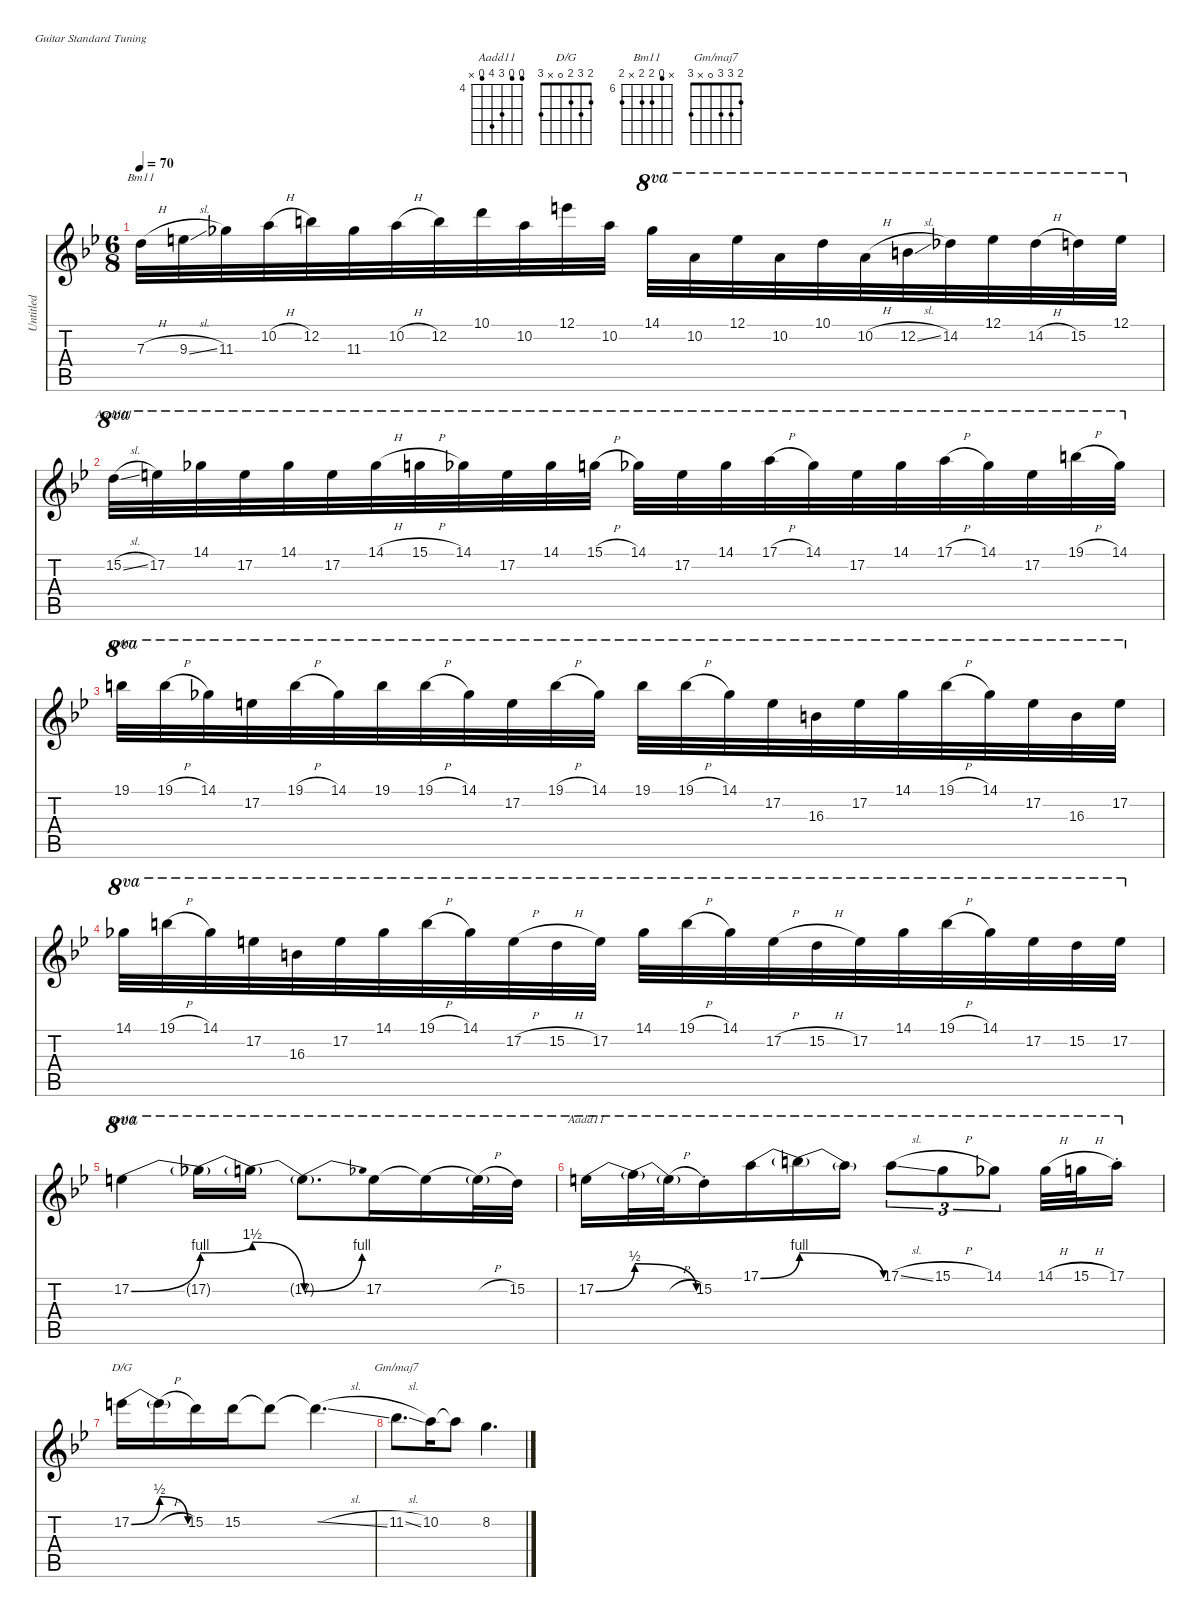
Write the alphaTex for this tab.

\defaultSystemsLayout 4
\hideDynamics
\bracketExtendMode nobrackets
\otherSystemsTrackNameOrientation horizontal
\track ("Untitled" "Untitled") {instrument overdrivenguitar}
\staff {score tabs}
\tuning (E4 B3 G3 D3 A2 E2)
\chord ("Aadd11" 3 3 6 7 3 x) {firstfret 4}
\chord ("D/G" 2 3 2 0 x 3)
\chord ("Bm11" x 5 7 7 x 7) {firstfret 6}
\chord ("Gm/maj7" 2 3 3 0 x 3)
\ts (6 8)
\tempo 70
\clef g2
\ks bb
7.3{h acc forcenatural}.32{ch "Bm11" dy mf beam Down} 9.3{sl acc forcenatural}.32{beam Down} 11.3{acc b}.32{beam Down} 10.2{h acc forcenatural}.32{beam Down} 12.2{acc forcenatural}.32{beam Down} 11.3{acc b}.32{beam Down} 10.2{h acc forcenatural}.32{beam Down} 12.2{acc forcenatural}.32{beam Down} 10.1{acc forcenatural}.32{beam Down} 10.2{acc forcenatural}.32{beam Down} 12.1{acc forcenatural}.32{beam Down} 10.2{acc forcenatural}.32{beam Down} 14.1{acc b}.32{ot 8va beam Down} 10.2{acc forcenatural}.32{ot 8va beam Down} 12.1{acc forcenatural}.32{ot 8va beam Down} 10.2{acc forcenatural}.32{ot 8va beam Down} 10.1{acc forcenatural}.32{ot 8va beam Down} 10.2{h acc forcenatural}.32{ot 8va beam Down} 12.2{sl acc forcenatural}.32{ot 8va beam Down} 14.2{acc b}.32{ot 8va beam Down} 12.1{acc forcenatural}.32{ot 8va beam Down} 14.2{h acc b}.32{ot 8va beam Down} 15.2{acc forcenatural}.32{ot 8va beam Down} 12.1{acc forcenatural}.32{ot 8va beam Down} |
15.2{sl acc forcenatural}.32{ch "Aadd11" ot 8va beam Down} 17.2{acc forcenatural}.32{ot 8va beam Down} 14.1{acc b}.32{ot 8va beam Down} 17.2{acc forcenatural}.32{ot 8va beam Down} 14.1{acc b}.32{ot 8va beam Down} 17.2{acc forcenatural}.32{ot 8va beam Down} 14.1{h acc b}.32{ot 8va beam Down} 15.1{h acc forcenatural}.32{ot 8va beam Down} 14.1{acc b}.32{ot 8va beam Down} 17.2{acc forcenatural}.32{ot 8va beam Down} 14.1{acc b}.32{ot 8va beam Down} 15.1{h acc forcenatural}.32{ot 8va beam Down} 14.1{acc b}.32{ot 8va beam Down} 17.2{acc forcenatural}.32{ot 8va beam Down} 14.1{acc b}.32{ot 8va beam Down} 17.1{h acc forcenatural}.32{ot 8va beam Down} 14.1{acc b}.32{ot 8va beam Down} 17.2{acc forcenatural}.32{ot 8va beam Down} 14.1{acc b}.32{ot 8va beam Down} 17.1{h acc forcenatural}.32{ot 8va beam Down} 14.1{acc b}.32{ot 8va beam Down} 17.2{acc forcenatural}.32{ot 8va beam Down} 19.1{h acc forcenatural}.32{ot 8va beam Down} 14.1{acc b}.32{ot 8va beam Down} |
19.1{acc forcenatural}.32{ch "D/G" ot 8va beam Down} 19.1{h acc forcenatural}.32{ot 8va beam Down} 14.1{acc b}.32{ot 8va beam Down} 17.2{acc forcenatural}.32{ot 8va beam Down} 19.1{h acc forcenatural}.32{ot 8va beam Down} 14.1{acc b}.32{ot 8va beam Down} 19.1{acc forcenatural}.32{ot 8va beam Down} 19.1{h acc forcenatural}.32{ot 8va beam Down} 14.1{acc b}.32{ot 8va beam Down} 17.2{acc forcenatural}.32{ot 8va beam Down} 19.1{h acc forcenatural}.32{ot 8va beam Down} 14.1{acc b}.32{ot 8va beam Down} 19.1{acc forcenatural}.32{ot 8va beam Down} 19.1{h acc forcenatural}.32{ot 8va beam Down} 14.1{acc b}.32{ot 8va beam Down} 17.2{acc forcenatural}.32{ot 8va beam Down} 16.3{acc forcenatural}.32{ot 8va beam Down} 17.2{acc forcenatural}.32{ot 8va beam Down} 14.1{acc b}.32{ot 8va beam Down} 19.1{h acc forcenatural}.32{ot 8va beam Down} 14.1{acc b}.32{ot 8va beam Down} 17.2{acc forcenatural}.32{ot 8va beam Down} 16.3{acc forcenatural}.32{ot 8va beam Down} 17.2{acc forcenatural}.32{ot 8va beam Down} |
14.1{acc b}.32{ot 8va beam Down} 19.1{h acc forcenatural}.32{ot 8va beam Down} 14.1{acc b}.32{ot 8va beam Down} 17.2{acc forcenatural}.32{ot 8va beam Down} 16.3{acc forcenatural}.32{ot 8va beam Down} 17.2{acc forcenatural}.32{ot 8va beam Down} 14.1{acc b}.32{ot 8va beam Down} 19.1{h acc forcenatural}.32{ot 8va beam Down} 14.1{acc b}.32{ot 8va beam Down} 17.2{h acc forcenatural}.32{ot 8va beam Down} 15.2{h acc forcenatural}.32{ot 8va beam Down} 17.2{acc forcenatural}.32{ot 8va beam Down} 14.1{acc b}.32{ot 8va beam Down} 19.1{h acc forcenatural}.32{ot 8va beam Down} 14.1{acc b}.32{ot 8va beam Down} 17.2{h acc forcenatural}.32{ot 8va beam Down} 15.2{h acc forcenatural}.32{ot 8va beam Down} 17.2{acc forcenatural}.32{ot 8va beam Down} 14.1{acc b}.32{ot 8va beam Down} 19.1{h acc forcenatural}.32{ot 8va beam Down} 14.1{acc b}.32{ot 8va beam Down} 17.2{acc forcenatural}.32{ot 8va beam Down} 15.2{acc forcenatural}.32{ot 8va beam Down} 17.2{acc forcenatural}.32{ot 8va beam Down} |
17.2{be (bend 0 0 60 4) acc forcenatural}.4{ch "Bm11" ot 8va beam Down} 17.2{be (bend 0 4 60 6) t}.16{ot 8va beam Down} 17.2{be (release 0 6 60 0) t}.16{ot 8va beam Down} 17.2{be (bend 0 0 60 4) t acc forcenatural}.8{d ot 8va beam Down} 17.2{acc forcenatural}.16{ot 8va beam Down} 17.2{be (hold 0 0 60 0) t acc forcenatural}.16{ot 8va beam Down} 17.2{h t acc forcenatural}.32{ot 8va beam Down} 15.2{acc forcenatural}.32{ot 8va beam Down} |
17.2{be (bend 0 0 60 2) acc forcenatural}.16{ch "Aadd11" ot 8va beam Down} 17.2{be (release 0 2 60 0) t}.32{ot 8va beam Down} 17.2{h t acc forcenatural}.32{ot 8va beam Down} 15.2{st acc forcenatural}.16{ot 8va beam Down} 17.1{be (bend 0 0 60 4) acc forcenatural}.16{ot 8va beam Down} 17.1{be (release 0 4 60 0) t}.16{ot 8va beam Down} 17.1{t acc forcenatural}.16{ot 8va beam Down} 17.1{sl acc forcenatural}.8{tu (3 2) ot 8va beam Down} 15.1{h acc forcenatural}.8{tu (3 2) ot 8va beam Down} 14.1{acc b}.8{tu (3 2) ot 8va beam Down} 14.1{h acc b}.32{ot 8va beam Down} 15.1{h acc forcenatural}.32{ot 8va beam Down} 17.1{st acc forcenatural}.16{ot 8va beam Down} |
17.2{be (bendrelease 0 0 30 2 30 2 60 0) acc forcenatural}.16{ch "D/G" beam Down} 17.2{h t acc forcenatural}.16{beam Down} 15.2{acc forcenatural}.16{beam Down} 15.2{acc forcenatural}.16{beam Down} 15.2{t acc forcenatural}.8{beam Down} 15.2{sl t acc forcenatural}.4{d beam Down} |
11.2{sl acc b}.8{d ch "Gm/maj7" beam Down} 10.2{acc forcenatural}.16{beam Down} 10.2{t acc forcenatural}.8{beam Down} 8.2{acc forcenatural}.4{d beam Down}
